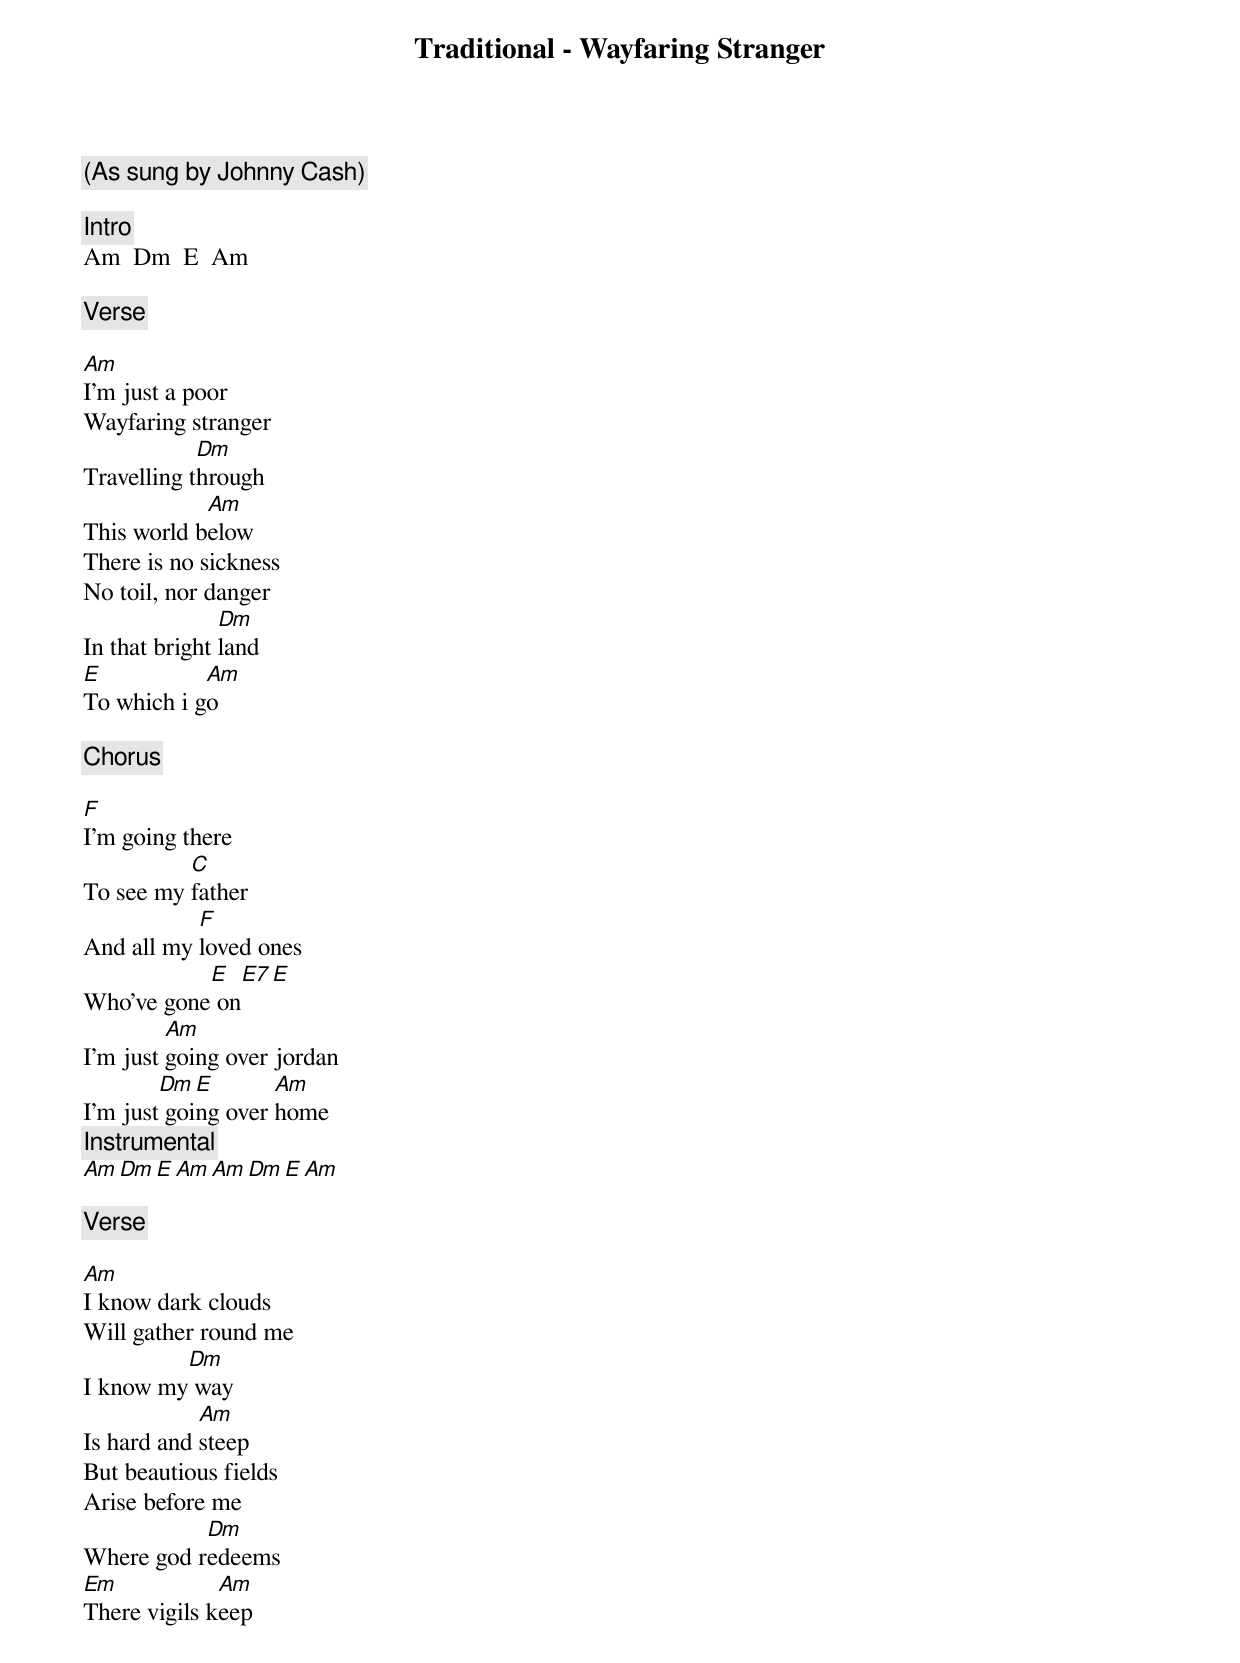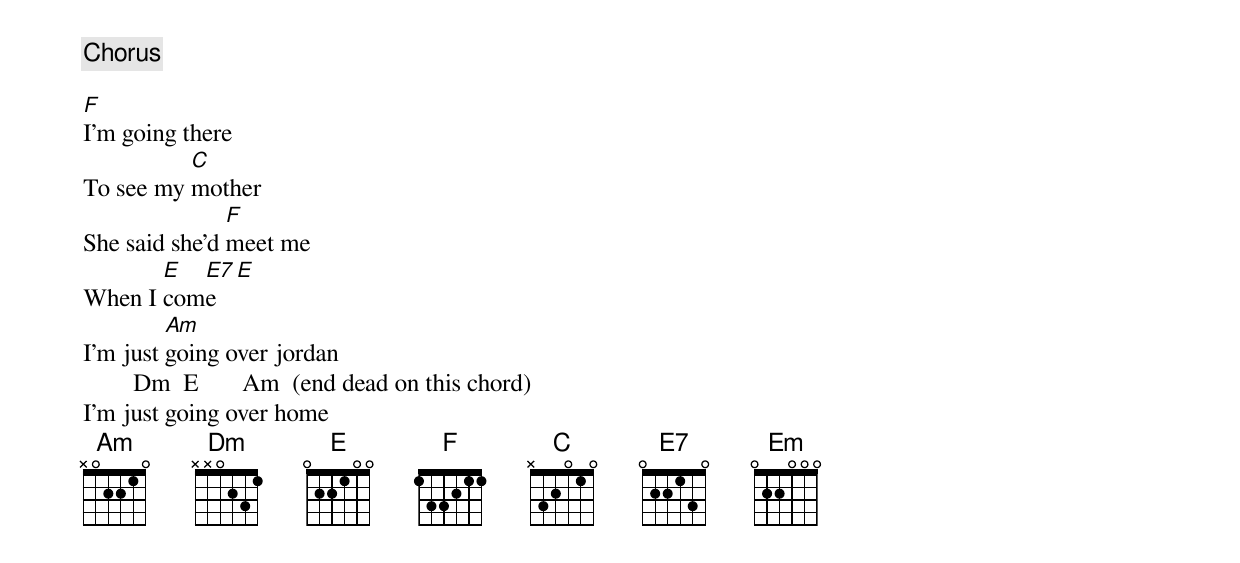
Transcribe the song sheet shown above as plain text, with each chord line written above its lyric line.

Traditional - Wayfaring Stranger

(As sung by Johnny Cash)

[Intro]
Am  Dm  E  Am

[Verse]

Am
I'm just a poor
Wayfaring stranger
            Dm
Travelling through
            Am
This world below
There is no sickness
No toil, nor danger
               Dm
In that bright land
E           Am
To which i go

[Chorus]

F
I'm going there
          C
To see my father
           F
And all my loved ones
           E  E7 E
Who've gone on
         Am
I'm just going over jordan
        Dm  E       Am
I'm just going over home
[Instrumental]
Am  Dm  E  Am      Am  Dm  E  Am

[Verse]

Am
I know dark clouds
Will gather round me
         Dm
I know my way
            Am
Is hard and steep
But beautious fields
Arise before me
           Dm
Where god redeems
Em            Am
There vigils keep

[Chorus]

F
I'm going there
          C
To see my mother
               F
She said she'd meet me
       E  E7 E
When I come
         Am
I'm just going over jordan
        Dm  E       Am  (end dead on this chord)
I'm just going over home
